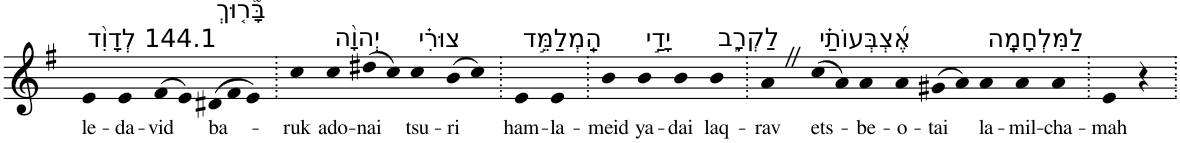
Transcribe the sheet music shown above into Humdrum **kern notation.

**kern	**text
*part1	*part1
*staff1	*staff1
*I"Piano	*
*I'Pno	*
*clefG2	*
*k[f#]	*
*G:	*
=1	=1
!LO:TX:a:t=144.1 לְדָוִ֨ד	!
!	!LO:LY:b
4e	le-
!	!LO:LY:b
4e	-da-
!	!LO:LY:b
(>8f#	-vid
8e)	.
*Xtuplet	*
!LO:TX:a:t=בָּ֘ר֤וּךְ	!
!	!LO:LY:b
(>12d#X	ba-
12f#	.
12e)	.
=2.	=2.
!	!LO:LY:b
4cc	-ruk
!LO:TX:a:t=יְהוָ֨ה	!
!	!LO:LY:b
4cc	ado-
!	!LO:LY:b
(>8dd#X	-nai
8cc)	.
!LO:TX:a:t=צוּרִ֗י	!
!	!LO:LY:b
4cc	tsu-
!	!LO:LY:b
(>8b	-ri
8cc)	.
=3.	=3.
!LO:TX:a:t=הַֽמְלַמֵּ֣ד	!
!	!LO:LY:b
4e	ham-
!	!LO:LY:b
4e	-la-
=4.	=4.
!	!LO:LY:b
4b	-meid
!LO:TX:a:t=יָדַ֣י	!
!	!LO:LY:b
4b	ya-
!	!LO:LY:b
4b	-dai
!LO:TX:a:t=לַקְרָ֑ב	!
!	!LO:LY:b
4b	laq-
=5.	=5.
!	!LO:LY:b
4aZ	-rav
!LO:TX:a:t=אֶ֝צְבְּעוֹתַ֗י	!
!	!LO:LY:b
(>8cc	ets-
8a)	.
!	!LO:LY:b
4a	-be-
!	!LO:LY:b
4a	-o-
!	!LO:LY:b
(>8g#X	-tai
8a)	.
!LO:TX:a:t=לַמִּלְחָמָֽה	!
!	!LO:LY:b
4a	la-
!	!LO:LY:b
4a	-mil-
!	!LO:LY:b
4a	-cha-
=6.	=6.
!	!LO:LY:b
4e	-mah
4r	.
=.	=.
*-	*-
